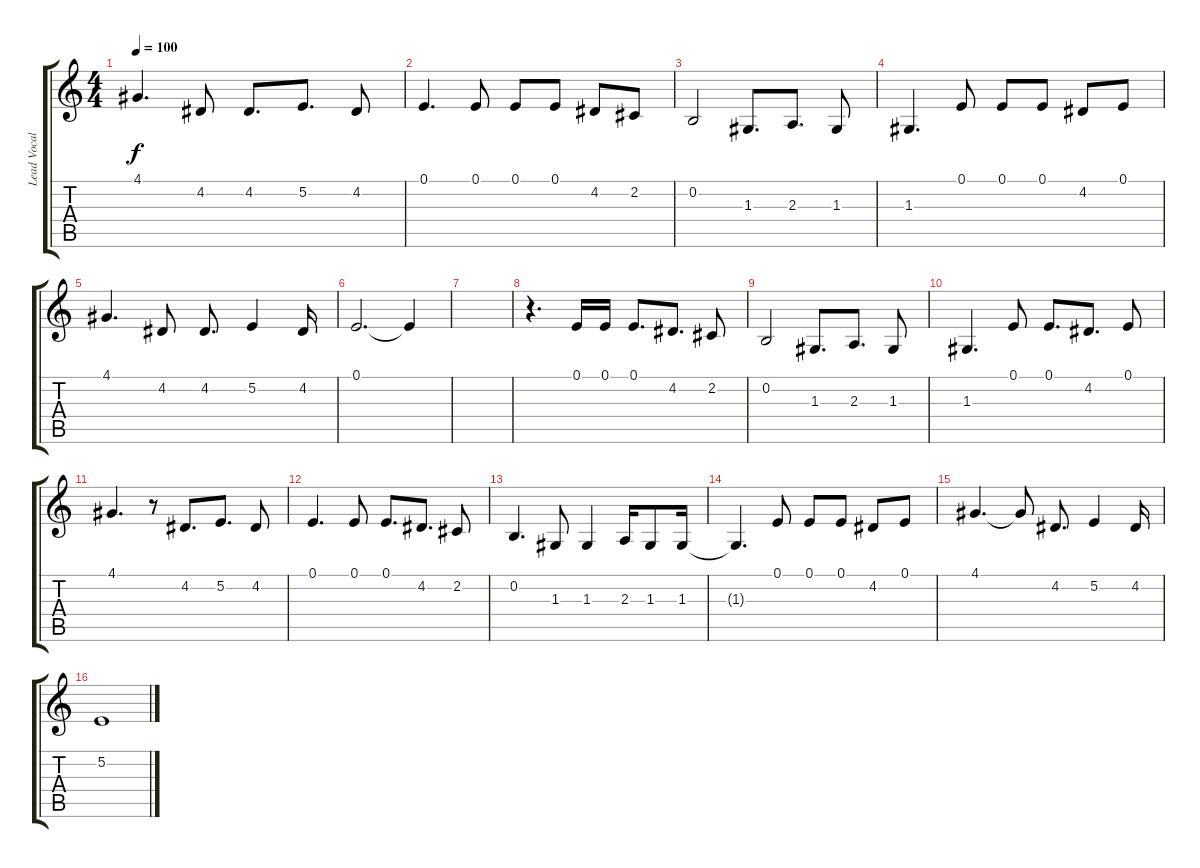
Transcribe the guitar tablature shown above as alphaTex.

\track ("Lead Vocals" "Lead Vocal") {instrument lead6voice}
\staff {score tabs}
\tuning (E4 B3 G3 D3 A2 E2) {hide}
\ts (4 4)
\tempo 100
\clef g2
\ks c
4.1.4{d dy f} 4.2.8 4.2.8{d} 5.2.8{d} 4.2.8 |
0.1.4{d} 0.1.8 0.1.8 0.1.8 4.2.8 2.2.8 |
0.2.2 1.3.8{d} 2.3.8{d} 1.3.8 |
1.3.4{d} 0.1.8 0.1.8 0.1.8 4.2.8 0.1.8 |
4.1.4{d} 4.2.8 4.2.8{d} 5.2.4 4.2.16 |
0.1.2{d} 0.1{t}.4 |
|
r.4{d} 0.1.16 0.1.16 0.1.8{d} 4.2.8{d} 2.2.8 |
0.2.2 1.3.8{d} 2.3.8{d} 1.3.8 |
1.3.4{d txt ""} 0.1.8 0.1.8{d} 4.2.8{d} 0.1.8 |
4.1.4{d} r.8 4.2.8{d} 5.2.8{d} 4.2.8 |
0.1.4{d} 0.1.8 0.1.8{d} 4.2.8{d} 2.2.8 |
0.2.4{d} 1.3.8 1.3.4 2.3.16 1.3.8 1.3.16 |
1.3{t}.4{d} 0.1.8 0.1.8 0.1.8 4.2.8 0.1.8 |
4.1.4{d} 4.1{t}.8 4.2.8{d} 5.2.4 4.2.16 |
5.2.1
